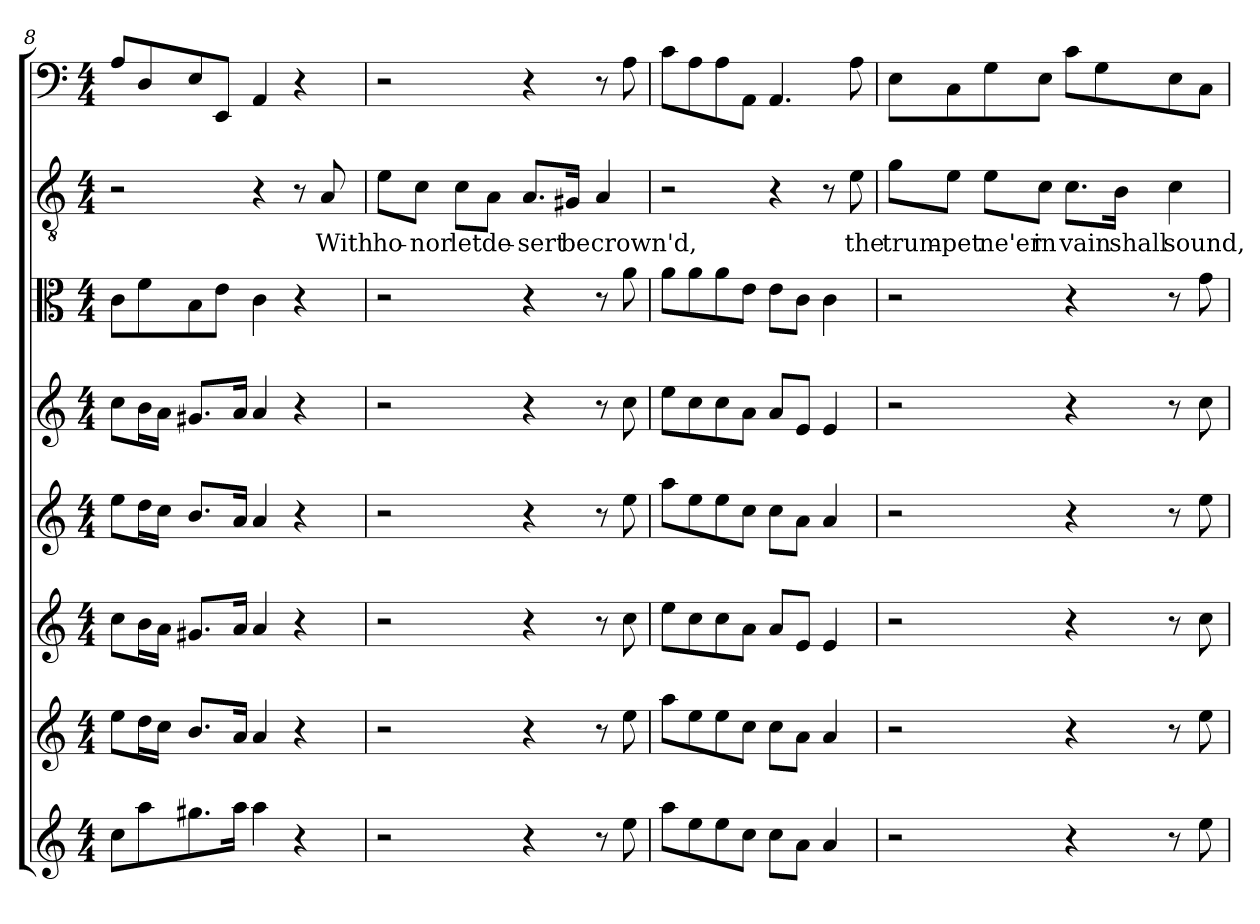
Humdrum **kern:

**kern	**kern	**kern	**kern	**kern	**kern	**kern	**text	**kern
*part8	*part7	*part6	*part5	*part4	*part3	*part2	*part2	*part1
*staff8	*staff7	*staff6	*staff5	*staff4	*staff3	*staff2	*staff2	*staff1
*clefG2	*clefG2	*clefG2	*clefG2	*clefG2	*clefC3	*clefGv2	*	*clefF4
*k[]	*k[]	*k[]	*k[]	*k[]	*k[]	*k[]	*	*k[]
*a:	*a:	*a:	*a:	*a:	*a:	*a:	*	*a:
*M4/4	*M4/4	*M4/4	*M4/4	*M4/4	*M4/4	*M4/4	*	*M4/4
=8	=8	=8	=8	=8	=8	=8	=8	=8
8cc\L	8ee\L	8cc\L	8ee\L	8cc\L	8c\L	2r	.	8A/L
8aa\	16dd\L	16b\L	16dd\L	16b\L	8f\	.	.	8D/
.	16cc\JJ	16a\JJ	16cc\JJ	16a\JJ	.	.	.	.
8.gg#X\	8.b/L	8.g#X/L	8.b/L	8.g#X/L	8B\	.	.	8E/
.	.	.	.	.	8e\J	.	.	8EE/J
16aa\Jk	16a/Jk	16a/Jk	16a/Jk	16a/Jk	.	.	.	.
4aa\	4a/	4a/	4a/	4a/	4c\	4r	.	4AA/
4r	4r	4r	4r	4r	4r	8r	.	4r
.	.	.	.	.	.	8A/	With	.
=9	=9	=9	=9	=9	=9	=9	=9	=9
2r	2r	2r	2r	2r	2r	8e\L	ho-	2r
.	.	.	.	.	.	8c\J	-nor	.
.	.	.	.	.	.	8c\L	let	.
.	.	.	.	.	.	8A\J	de-	.
4r	4r	4r	4r	4r	4r	8.A/L	-sert	4r
.	.	.	.	.	.	16G#X/Jk	be	.
8r	8r	8r	8r	8r	8r	4A/	crown'd,	8r
8ee\	8ee\	8cc\	8ee\	8cc\	8a\	.	.	8A\
=10	=10	=10	=10	=10	=10	=10	=10	=10
8aa\L	8aa\L	8ee\L	8aa\L	8ee\L	8a\L	2r	.	8c\L
8ee\	8ee\	8cc\	8ee\	8cc\	8a\	.	.	8A\
8ee\	8ee\	8cc\	8ee\	8cc\	8a\	.	.	8A\
8cc\J	8cc\J	8a\J	8cc\J	8a\J	8e\J	.	.	8AA\J
8cc\L	8cc\L	8a/L	8cc\L	8a/L	8e\L	4r	.	4.AA/
8a\J	8a\J	8e/J	8a\J	8e/J	8c\J	.	.	.
4a/	4a/	4e/	4a/	4e/	4c\	8r	.	.
.	.	.	.	.	.	8e\	the	8A\
=11	=11	=11	=11	=11	=11	=11	=11	=11
2r	2r	2r	2r	2r	2r	8g\L	trum-	8E\L
.	.	.	.	.	.	8e\J	-pet	8C\
.	.	.	.	.	.	8e\L	ne'er	8G\
.	.	.	.	.	.	8c\J	in	8E\J
4r	4r	4r	4r	4r	4r	8.c\L	vain	8c\L
.	.	.	.	.	.	.	.	8G\
.	.	.	.	.	.	16B\Jk	shall	.
8r	8r	8r	8r	8r	8r	4c\	sound,	8E\
8ee\	8ee\	8cc\	8ee\	8cc\	8g\	.	.	8C\J
=	=	=	=	=	=	=	=	=
*-	*-	*-	*-	*-	*-	*-	*-	*-
